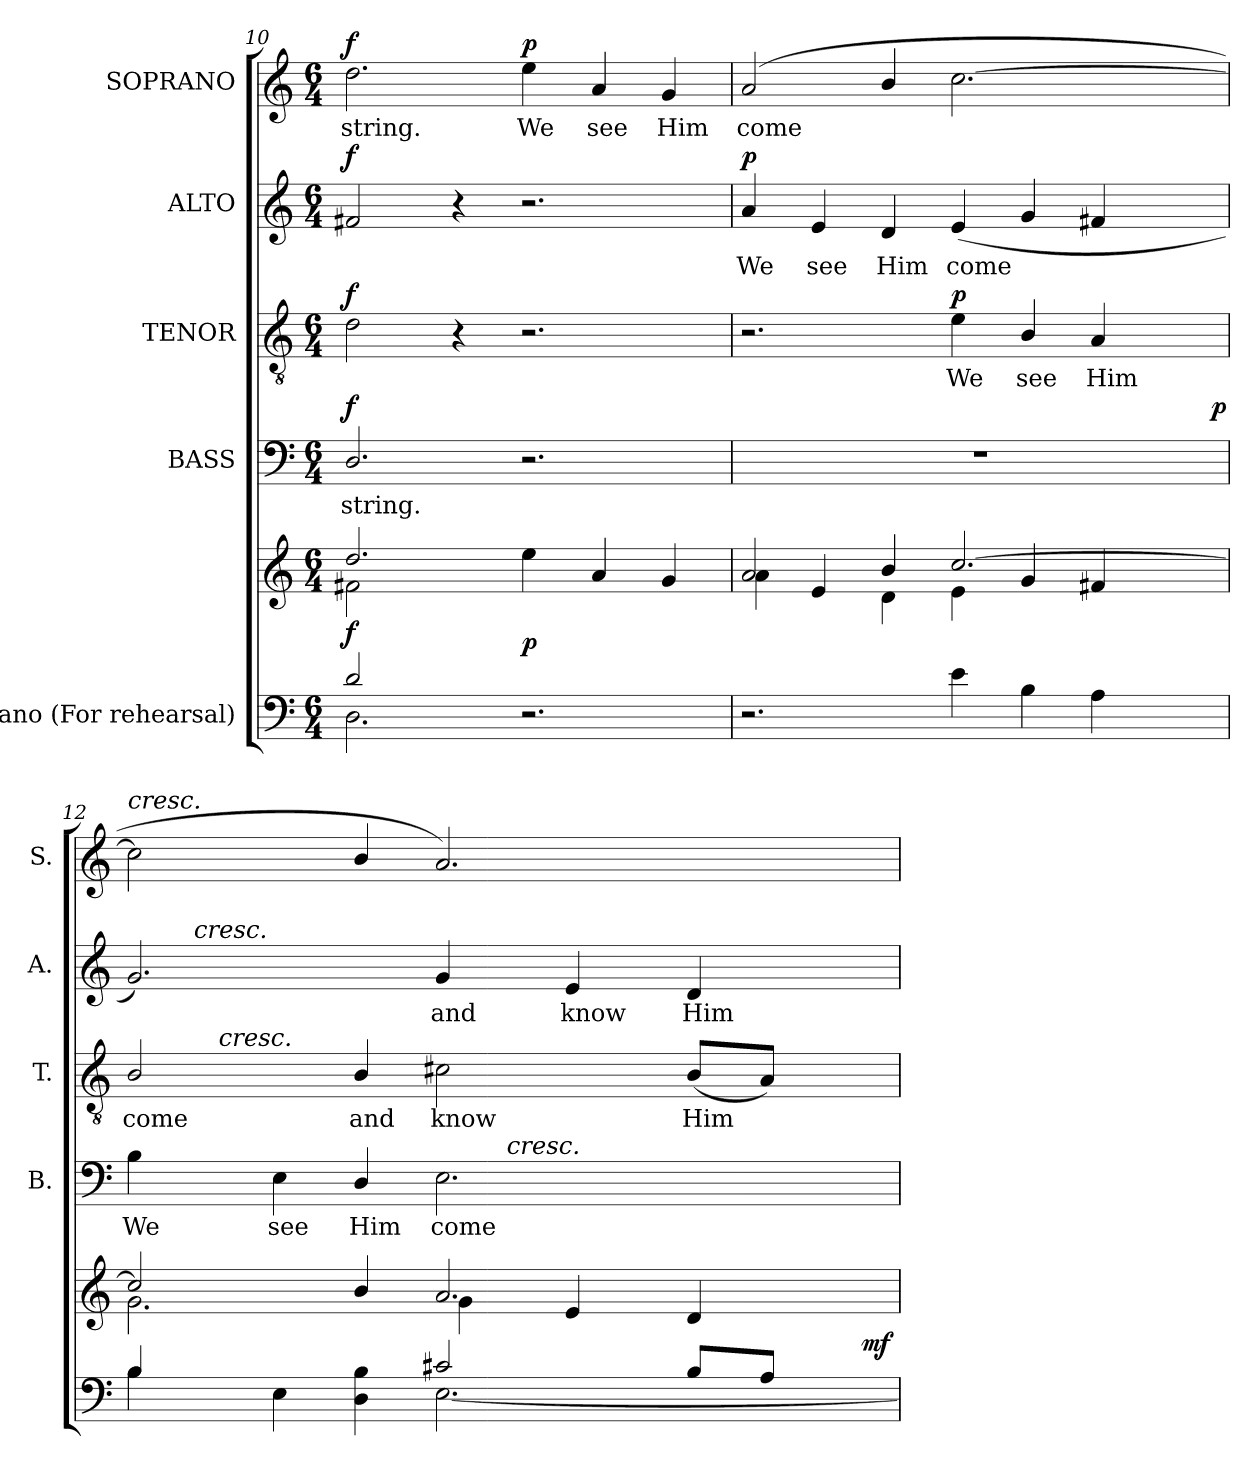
**kern	**kern	**dynam	**kern	**text	**dynam	**kern	**text	**dynam	**kern	**text	**dynam	**kern	**text	**dynam
*part5	*part5	*part5	*part4	*part4	*part4	*part3	*part3	*part3	*part2	*part2	*part2	*part1	*part1	*part1
*staff6	*staff5	*staff5/6	*staff4	*staff4	*staff4	*staff3	*staff3	*staff3	*staff2	*staff2	*staff2	*staff1	*staff1	*staff1
*I"Piano (For rehearsal)	*	*	*I"BASS	*	*	*I"TENOR	*	*	*I"ALTO	*	*	*I"SOPRANO	*	*
*	*	*	*I'B.	*	*	*I'T.	*	*	*I'A.	*	*	*I'S.	*	*
*clefF4	*clefG2	*	*clefF4	*	*	*clefGv2	*	*	*clefG2	*	*	*clefG2	*	*
*	*	*	*	*	*	*ITrd7c12	*	*	*	*	*	*	*	*
*k[]	*k[]	*	*k[]	*	*	*k[]	*	*	*k[]	*	*	*k[]	*	*
*C:	*C:	*	*C:	*	*	*C:	*	*	*C:	*	*	*C:	*	*
*M6/4	*M6/4	*	*M6/4	*	*	*M6/4	*	*	*M6/4	*	*	*M6/4	*	*
=10	=10	=10	=10	=10	=10	=10	=10	=10	=10	=10	=10	=10	=10	=10
*^	*^	*	*	*	*	*	*	*	*	*	*	*	*	*
!	!	!	!	!	!	!LO:LY:b:color=#000000	!	!	!	!	!	!	!	!	!	!
!	!	!	!	!	!	!	!	!	!	!	!	!	!	!	!LO:LY:b:color=#000000	!
2di/	2.Di\	2.ddi/	2f#Xi\	f	2.Di/	string.	f	2Di\	.	f	2f#Xi/	.	f	2.ddi\	string.	f
1ryy	.	.	1ryy	.	.	.	.	4r	.	.	4r	.	.	.	.	.
!	!	!	!	!	!	!	!	!	!	!	!	!	!	!	!LO:LY:b:color=#000000	!
.	2.r	4eei\	.	p	2.r	.	.	2.r	.	.	2.r	.	.	4eei\	We	p
!	!	!	!	!	!	!	!	!	!	!	!	!	!	!	!LO:LY:b:color=#000000	!
.	.	4ai/	.	.	.	.	.	.	.	.	.	.	.	4ai/	see	.
!	!	!	!	!	!	!	!	!	!	!	!	!	!	!	!LO:LY:b:color=#000000	!
.	.	4gi/	.	.	.	.	.	.	.	.	.	.	.	4gi/	Him	.
*v	*v	*	*	*	*	*	*	*	*	*	*	*	*	*	*	*
!!LO:LB:g=z
=11	=11	=11	=11	=11	=11	=11	=11	=11	=11	=11	=11	=11	=11	=11	=11
!	!	!	!	!LO:N:vis=1	!	!	!	!	!	!	!	!	!	!	!
!	!	!	!	!	!	!	!	!	!	!	!LO:LY:b:color=#000000	!	!	!	!
!	!	!	!	!	!	!	!	!	!	!	!	!	!	!LO:LY:b:color=#000000	!
*	*	*	*	*^	*	*	*	*	*	*	*	*	*	*	*
2.r	2ai/	4ai\	.	1.r	1ryy	.	.	2.r	.	.	4ai/	We	p	(2ai/	come	.
!	!	!	!	!	!	!	!	!	!	!	!	!LO:LY:b:color=#000000	!	!	!	!
.	.	4ei/	.	.	.	.	.	.	.	.	4ei/	see	.	.	.	.
!	!	!	!	!	!	!	!	!	!	!	!	!LO:LY:b:color=#000000	!	!	!	!
.	4bi/	4di\	.	.	.	.	.	.	.	.	4di/	Him	.	4bi/	.	.
!	!	!	!	!	!	!	!	!	!LO:LY:b:color=#000000	!	!	!	!	!	!	!
!	!	!	!	!	!	!	!	!	!	!	!	!LO:LY:b:color=#000000	!	!	!	!
4ei\	[2.cci/	4ei\	.	.	.	.	.	4Ei\	We	p	(4ei/	come	.	[2.cci\	.	.
!	!	!	!	!	!	!	!	!	!LO:LY:b:color=#000000	!	!	!	!	!	!	!
4Bi\	.	4gi/	.	.	4ryy	.	.	4BBi/	see	.	4gi/	.	.	.	.	.
!	!	!	!	!	!	!	!	!	!LO:LY:b:color=#000000	!	!	!	!	!	!	!
4Ai\	.	4f#Xi/	.	.	8ryy	.	.	4AAi/	Him	.	4f#Xi/	.	.	.	.	.
.	.	.	.	.	16ryy	.	.	.	.	.	.	.	.	.	.	.
.	.	.	.	.	32ryy	.	.	.	.	.	.	.	.	.	.	.
.	.	.	.	.	64ryy	.	.	.	.	.	.	.	.	.	.	.
.	.	.	.	.	128...ryy	.	.	.	.	.	.	.	.	.	.	.
.	.	.	.	.	1024ryy	.	p	.	.	.	.	.	.	.	.	.
=12	=12	=12	=12	=12	=12	=12	=12	=12	=12	=12	=12	=12	=12	=12	=12	=12
*^	*	*	*	*	*	*	*	*	*	*	*	*	*	*	*	*
!	!	!	!	!	!	!	!LO:LY:b:color=#000000	!	!	!	!	!	!	!	!	!	!
!	!	!	!	!	!	!	!	!	!	!	!	!	!	!	!LO:TX:a:i:t=cresc.	!	!
!	!	!	!	!	!	!	!	!	!	!LO:LY:b:color=#000000	!	!	!	!	!	!	!
*	*	*	*^	*	*	*	*	*	*^	*	*	*^	*	*	*	*	*
4Bi/	4Bi\	2cci/]	2.gi\	1ryy	.	4Bi\	2ryy	We	.	2BBi/	16ryy	come	.	2.gi/)	16ryy	.	.	2cci\]	.	.
.	.	.	.	.	.	.	.	.	.	.	32ryy	.	.	.	32ryy	.	.	.	.	.
.	.	.	.	.	.	.	.	.	.	.	64ryy	.	.	.	256.ryy	.	.	.	.	.
!	!	!	!	!	!	!	!	!	!	!	!	!	!	!	!LO:TX:a:i:t=cresc.	!	!	!	!	!
.	.	.	.	.	.	.	.	.	.	.	.	.	.	.	1ryy	.	.	.	.	.
.	.	.	.	.	.	.	.	.	.	.	128...ryy	.	.	.	.	.	.	.	.	.
!	!	!	!	!	!	!	!	!	!	!	!LO:TX:a:i:t=cresc.	!	!	!	!	!	!	!	!	!
.	.	.	.	.	.	.	.	.	.	.	1ryy	.	.	.	.	.	.	.	.	.
!	!	!	!	!	!	!	!	!LO:LY:b:color=#000000	!	!	!	!	!	!	!	!	!	!	!	!
2ryy	4Ei\	.	.	.	.	4Ei\	.	see	.	.	.	.	.	.	.	.	.	.	.	.
!	!	!	!	!	!	!	!	!LO:LY:b:color=#000000	!	!	!	!	!	!	!	!	!	!	!	!
!	!	!	!	!	!	!	!	!	!	!	!	!LO:LY:b:color=#000000	!	!	!	!	!	!	!	!
.	4Di\ 4Bi	4bi/	.	.	.	4Di/	4ryy	Him	.	4BBi/	.	and	.	.	.	.	.	4bi/	.	.
!	!	!	!	!	!	!	!	!LO:LY:b:color=#000000	!	!	!	!	!	!	!	!	!	!	!	!
!	!	!	!	!	!	!	!	!	!	!	!	!LO:LY:b:color=#000000	!	!	!	!	!	!	!	!
!	!	!	!	!	!	!	!	!	!	!	!	!	!	!	!	!LO:LY:b:color=#000000	!	!	!	!
2c#Xi/	[2.Ei\	2.ai/	4gi\	.	.	2.Ei\	16ryy	come	.	2C#Xi\	.	know	.	4gi/	.	and	.	2.ai/)	.	.
.	.	.	.	.	.	.	32ryy	.	.	.	.	.	.	.	.	.	.	.	.	.
.	.	.	.	.	.	.	128ryy	.	.	.	.	.	.	.	.	.	.	.	.	.
.	.	.	.	.	.	.	512ryy	.	.	.	.	.	.	.	.	.	.	.	.	.
!	!	!	!	!	!	!	!LO:TX:a:i:t=cresc.	!	!	!	!	!	!	!	!	!	!	!	!	!
.	.	.	.	.	.	.	2ryy	.	.	.	.	.	.	.	.	.	.	.	.	.
!	!	!	!	!	!	!	!	!	!	!	!	!	!	!	!	!LO:LY:b:color=#000000	!	!	!	!
.	.	.	4ei/	4ryy	.	.	.	.	.	.	.	.	.	4ei/	.	know	.	.	.	.
.	.	.	.	.	.	.	.	.	.	.	.	.	.	.	4ryy	.	.	.	.	.
.	.	.	.	.	.	.	.	.	.	.	4ryy	.	.	.	.	.	.	.	.	.
!	!	!	!	!	!	!	!	!	!	!	!	!LO:LY:b:color=#000000	!	!	!	!	!	!	!	!
!	!	!	!	!	!	!	!	!	!	!	!	!	!	!	!	!LO:LY:b:color=#000000	!	!	!	!
8Bi/L	.	.	4di/	8ryy	.	.	.	.	.	(8BBi/L	.	Him	.	4di/	.	Him	.	.	.	.
.	.	.	.	.	.	.	.	.	.	.	.	.	.	.	8ryy	.	.	.	.	.
.	.	.	.	.	.	.	8ryy	.	.	.	.	.	.	.	.	.	.	.	.	.
.	.	.	.	.	.	.	.	.	.	.	8ryy	.	.	.	.	.	.	.	.	.
8Ai/J	.	.	.	16ryy	.	.	.	.	.	8AAi/J)	.	.	.	.	.	.	.	.	.	.
.	.	.	.	32ryy	.	.	.	.	.	.	.	.	.	.	.	.	.	.	.	.
.	.	.	.	64ryy	.	.	.	.	.	.	.	.	.	.	.	.	.	.	.	.
.	.	.	.	.	.	.	.	.	.	.	.	.	.	.	64ryy	.	.	.	.	.
.	.	.	.	.	.	.	64ryy	.	.	.	.	.	.	.	.	.	.	.	.	.
.	.	.	.	128...ryy	.	.	.	.	.	.	.	.	.	.	.	.	.	.	.	.
.	.	.	.	.	.	.	.	.	.	.	.	.	.	.	128ryy	.	.	.	.	.
.	.	.	.	.	.	.	256.ryy	.	.	.	.	.	.	.	.	.	.	.	.	.
.	.	.	.	.	.	.	.	.	.	.	.	.	.	.	512ryy	.	.	.	.	.
.	.	.	.	1024ryy	mf	.	.	.	.	.	1024ryy	.	.	.	.	.	.	.	.	.
*v	*v	*	*	*	*	*v	*v	*	*	*v	*v	*	*	*v	*v	*	*	*	*	*
*	*v	*v	*v	*	*	*	*	*	*	*	*	*	*	*	*	*
=	=	=	=	=	=	=	=	=	=	=	=	=	=	=
*-	*-	*-	*-	*-	*-	*-	*-	*-	*-	*-	*-	*-	*-	*-
